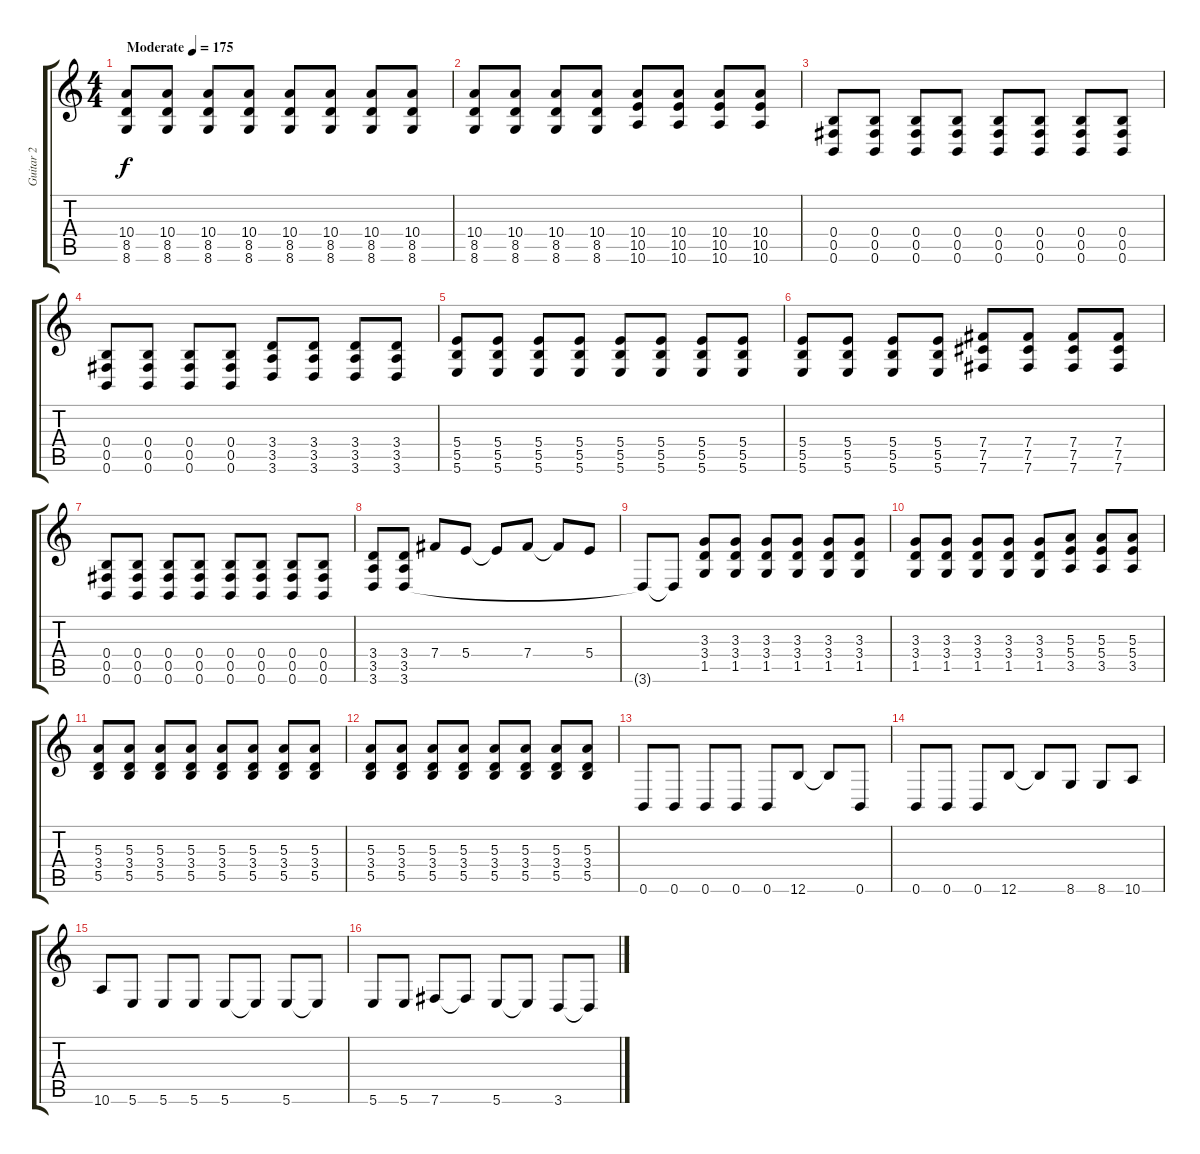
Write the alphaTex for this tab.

\track ("Guitar 2" "Guitar 2") {instrument distortionguitar}
\staff {score tabs}
\tuning (Db4 Ab3 E3 B2 Gb2 B1) {hide}
\ts (4 4)
\tempo (175 "Moderate")
\clef g2
\ks c
(10.4 8.5 8.6).8{dy f instrument distortionguitar} (10.4 8.5 8.6).8 (10.4 8.5 8.6).8 (10.4 8.5 8.6).8 (10.4 8.5 8.6).8 (10.4 8.5 8.6).8 (10.4 8.5 8.6).8 (10.4 8.5 8.6).8 |
(10.4 8.5 8.6).8 (10.4 8.5 8.6).8 (10.4 8.5 8.6).8 (10.4 8.5 8.6).8 (10.4 10.5 10.6).8 (10.4 10.5 10.6).8 (10.4 10.5 10.6).8 (10.4 10.5 10.6).8 |
(0.4 0.5 0.6).8 (0.4 0.5 0.6).8 (0.4 0.5 0.6).8 (0.4 0.5 0.6).8 (0.4 0.5 0.6).8 (0.4 0.5 0.6).8 (0.4 0.5 0.6).8 (0.4 0.5 0.6).8 |
(0.4 0.5 0.6).8 (0.4 0.5 0.6).8 (0.4 0.5 0.6).8 (0.4 0.5 0.6).8 (3.4 3.5 3.6).8 (3.4 3.5 3.6).8 (3.4 3.5 3.6).8 (3.4 3.5 3.6).8 |
(5.4 5.5 5.6).8 (5.4 5.5 5.6).8 (5.4 5.5 5.6).8 (5.4 5.5 5.6).8 (5.4 5.5 5.6).8 (5.4 5.5 5.6).8 (5.4 5.5 5.6).8 (5.4 5.5 5.6).8 |
(5.4 5.5 5.6).8 (5.4 5.5 5.6).8 (5.4 5.5 5.6).8 (5.4 5.5 5.6).8 (7.4 7.5 7.6).8 (7.4 7.5 7.6).8 (7.4 7.5 7.6).8 (7.4 7.5 7.6).8 |
(0.4 0.5 0.6).8 (0.4 0.5 0.6).8 (0.4 0.5 0.6).8 (0.4 0.5 0.6).8 (0.4 0.5 0.6).8 (0.4 0.5 0.6).8 (0.4 0.5 0.6).8 (0.4 0.5 0.6).8 |
(3.4 3.5 3.6).8 (3.4 3.5 3.6).8 7.4.8 5.4.8 5.4{t}.8 7.4.8 7.4{t}.8 5.4.8 |
3.6{t}.8 3.6{t}.8 (3.3 3.4 1.5).8 (3.3 3.4 1.5).8 (3.3 3.4 1.5).8 (3.3 3.4 1.5).8 (3.3 3.4 1.5).8 (3.3 3.4 1.5).8 |
(3.3 3.4 1.5).8 (3.3 3.4 1.5).8 (3.3 3.4 1.5).8 (3.3 3.4 1.5).8 (3.3 3.4 1.5).8 (5.3 5.4 3.5).8 (5.3 5.4 3.5).8 (5.3 5.4 3.5).8 |
(5.3 3.4 5.5).8 (5.3 3.4 5.5).8 (5.3 3.4 5.5).8 (5.3 3.4 5.5).8 (5.3 3.4 5.5).8 (5.3 3.4 5.5).8 (5.3 3.4 5.5).8 (5.3 3.4 5.5).8 |
(5.3 3.4 5.5).8 (5.3 3.4 5.5).8 (5.3 3.4 5.5).8 (5.3 3.4 5.5).8 (5.3 3.4 5.5).8 (5.3 3.4 5.5).8 (5.3 3.4 5.5).8 (5.3 3.4 5.5).8 |
0.6.8 0.6.8 0.6.8 0.6.8 0.6.8 12.6.8 12.6{t}.8 0.6.8 |
0.6.8 0.6.8 0.6.8 12.6.8 12.6{t}.8 8.6.8 8.6.8 10.6.8 |
10.6.8 5.6.8 5.6.8 5.6.8 5.6.8 5.6{t}.8 5.6.8 5.6{t}.8 |
5.6.8 5.6.8 7.6.8 7.6{t}.8 5.6.8 5.6{t}.8 3.6.8 3.6{t}.8
